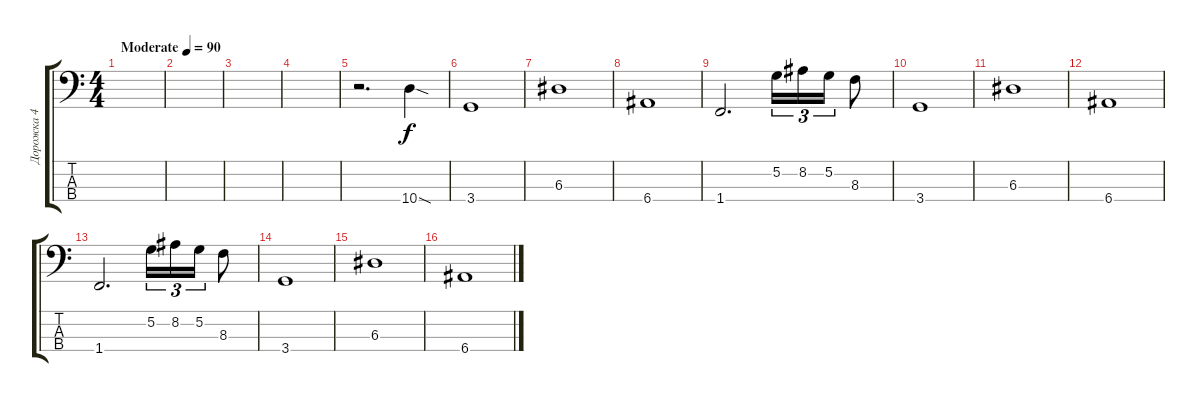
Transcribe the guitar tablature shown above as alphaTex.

\track ("Дорожка 4" "Дорожка 4") {instrument electricbassfinger}
\staff {score tabs}
\tuning (G2 D2 A1 E1) {hide}
\ts (4 4)
\tempo (90 "Moderate")
\clef f4
\ks c
|
|
|
|
r.2{d} 10.4{sod}.4 |
3.4.1 |
6.3.1 |
6.4.1 |
1.4.2{d} 5.2.16{tu (3 2)} 8.2.16{tu (3 2)} 5.2.16{tu (3 2)} 8.3.8 |
3.4.1 |
6.3.1 |
6.4.1 |
1.4.2{d} 5.2.16{tu (3 2)} 8.2.16{tu (3 2)} 5.2.16{tu (3 2)} 8.3.8 |
3.4.1 |
6.3.1 |
6.4.1
